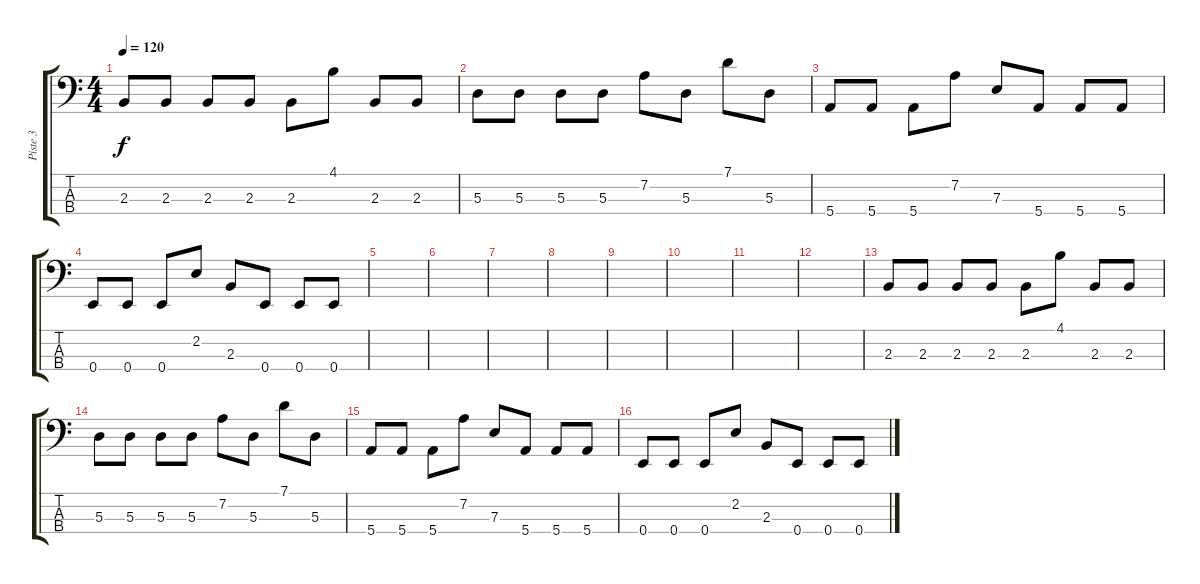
\track ("Piste 3" "Piste 3") {instrument electricbassfinger}
\staff {score tabs}
\tuning (G2 D2 A1 E1) {hide}
\ts (4 4)
\tempo 120
\clef f4
\ks c
2.3.8{dy f} 2.3.8 2.3.8 2.3.8 2.3.8 4.1.8 2.3.8 2.3.8 |
5.3.8 5.3.8 5.3.8 5.3.8 7.2.8 5.3.8 7.1.8 5.3.8 |
5.4.8 5.4.8 5.4.8 7.2.8 7.3.8 5.4.8 5.4.8 5.4.8 |
0.4.8 0.4.8 0.4.8 2.2.8 2.3.8 0.4.8 0.4.8 0.4.8 |
|
|
|
|
|
|
|
|
2.3.8 2.3.8 2.3.8 2.3.8 2.3.8 4.1.8 2.3.8 2.3.8 |
5.3.8 5.3.8 5.3.8 5.3.8 7.2.8 5.3.8 7.1.8 5.3.8 |
5.4.8 5.4.8 5.4.8 7.2.8 7.3.8 5.4.8 5.4.8 5.4.8 |
0.4.8 0.4.8 0.4.8 2.2.8 2.3.8 0.4.8 0.4.8 0.4.8
